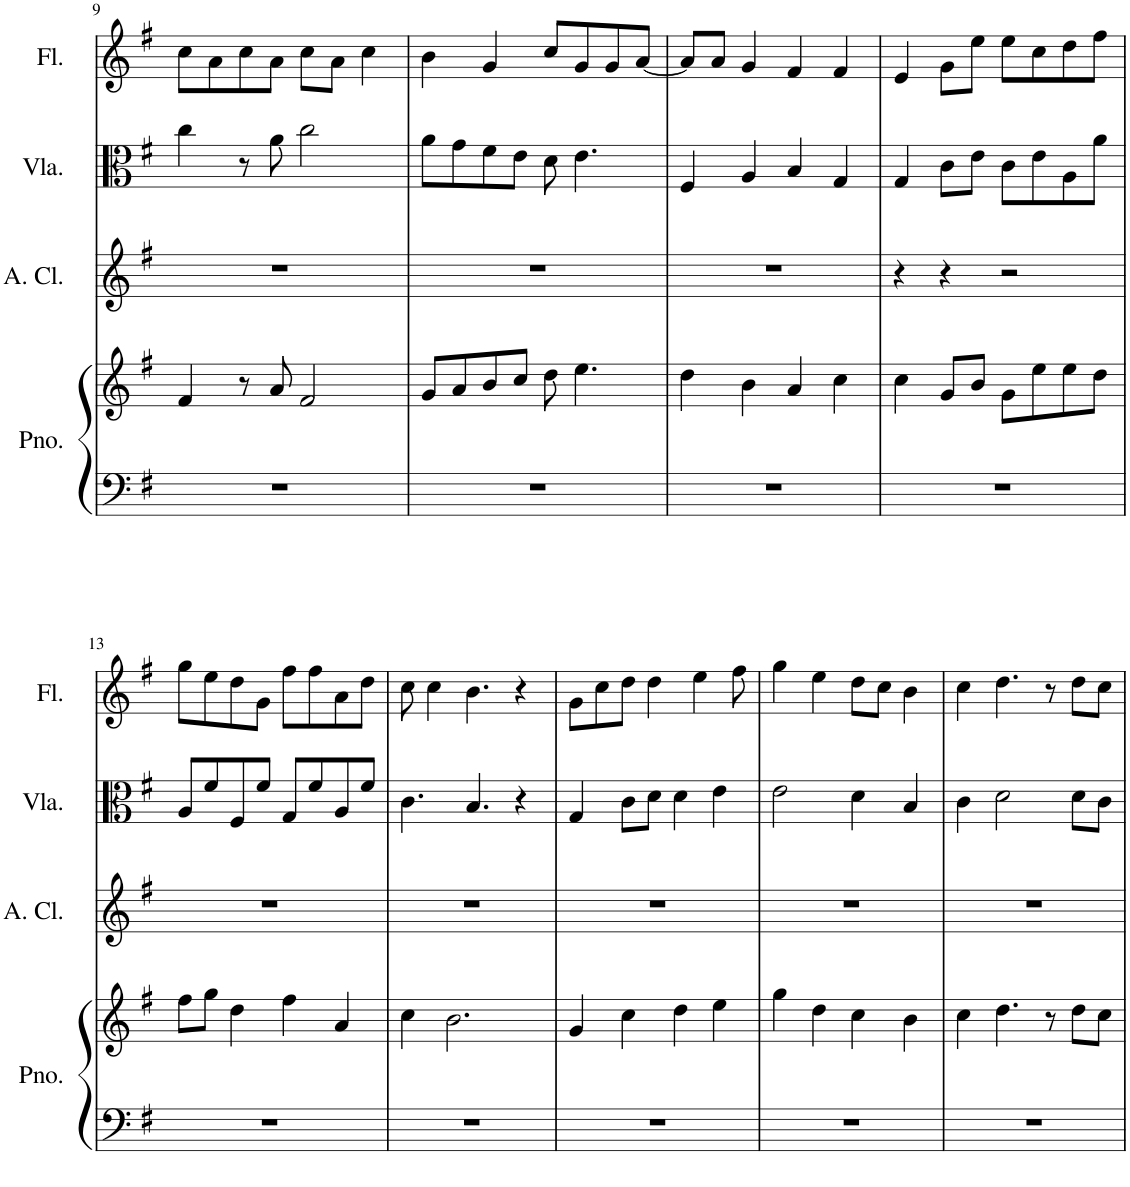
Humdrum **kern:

**kern	**kern	**kern	**kern	**kern
*part4	*part4	*part3	*part2	*part1
*staff5	*staff4	*staff3	*staff2	*staff1
*I"Piano	*	*I"Alto Clarinet	*I"Viola	*I"Flute
*I'Pno.	*	*I'A. Cl.	*I'Vla.	*I'Fl.
!!LO:PB:g=z
*clefF4	*clefG2	*clefG2	*clefC3	*clefG2
*	*	*Trd1c2	*	*
*k[f#]	*k[f#]	*k[f#]	*k[f#]	*k[f#]
*M4/4	*M4/4	*M4/4	*M4/4	*M4/4
=9	=9	=9	=9	=9
1r	4f#/	1r	4cc\	8cc\L
.	.	.	.	8a\
.	8r	.	8r	8cc\
.	8a/	.	8a\	8a\J
.	2f#/	.	2cc\	8cc\L
.	.	.	.	8a\J
.	.	.	.	4cc\
=10	=10	=10	=10	=10
1r	8g/L	1r	8a\L	4b\
.	8a/	.	8g\	.
.	8b/	.	8f#\	4g/
.	8cc/J	.	8e\J	.
.	8dd\	.	8d\	8cc/L
.	4.ee\	.	4.e\	8g/
.	.	.	.	8g/
.	.	.	.	[8a/J
=11	=11	=11	=11	=11
1r	4dd\	1r	4F#/	8a/L]
.	.	.	.	8a/J
.	4b\	.	4A/	4g/
.	4a/	.	4B/	4f#/
.	4cc\	.	4G/	4f#/
=12	=12	=12	=12	=12
1r	4cc\	4r	4G/	4e/
.	8g/L	4r	8c\L	8g\L
.	8b/J	.	8e\J	8ee\J
.	8g\L	2r	8c\L	8ee\L
.	8ee\	.	8e\	8cc\
.	8ee\	.	8A\	8dd\
.	8dd\J	.	8a\J	8ff#\J
!!LO:LB:g=z
=13	=13	=13	=13	=13
1r	8ff#\L	1r	8A/L	8gg\L
.	8gg\J	.	8f#/	8ee\
.	4dd\	.	8F#/	8dd\
.	.	.	8f#/J	8g\J
.	4ff#\	.	8G/L	8ff#\L
.	.	.	8f#/	8ff#\
.	4a/	.	8A/	8a\
.	.	.	8f#/J	8dd\J
=14	=14	=14	=14	=14
1r	4cc\	1r	4.c\	8cc\
.	.	.	.	4cc\
.	2.b\	.	.	.
.	.	.	4.B/	4.b\
.	.	.	4r	4r
=15	=15	=15	=15	=15
1r	4g/	1r	4G/	8g\L
.	.	.	.	8cc\
.	4cc\	.	8c\L	8dd\J
.	.	.	8d\J	4dd\
.	4dd\	.	4d\	.
.	.	.	.	4ee\
.	4ee\	.	4e\	.
.	.	.	.	8ff#\
=16	=16	=16	=16	=16
1r	4gg\	1r	2e\	4gg\
.	4dd\	.	.	4ee\
.	4cc\	.	4d\	8dd\L
.	.	.	.	8cc\J
.	4b\	.	4B/	4b\
=17	=17	=17	=17	=17
1r	4cc\	1r	4c\	4cc\
.	4.dd\	.	2d\	4.dd\
.	8r	.	.	8r
.	8dd\L	.	8d\L	8dd\L
.	8cc\J	.	8c\J	8cc\J
=	=	=	=	=
*-	*-	*-	*-	*-
